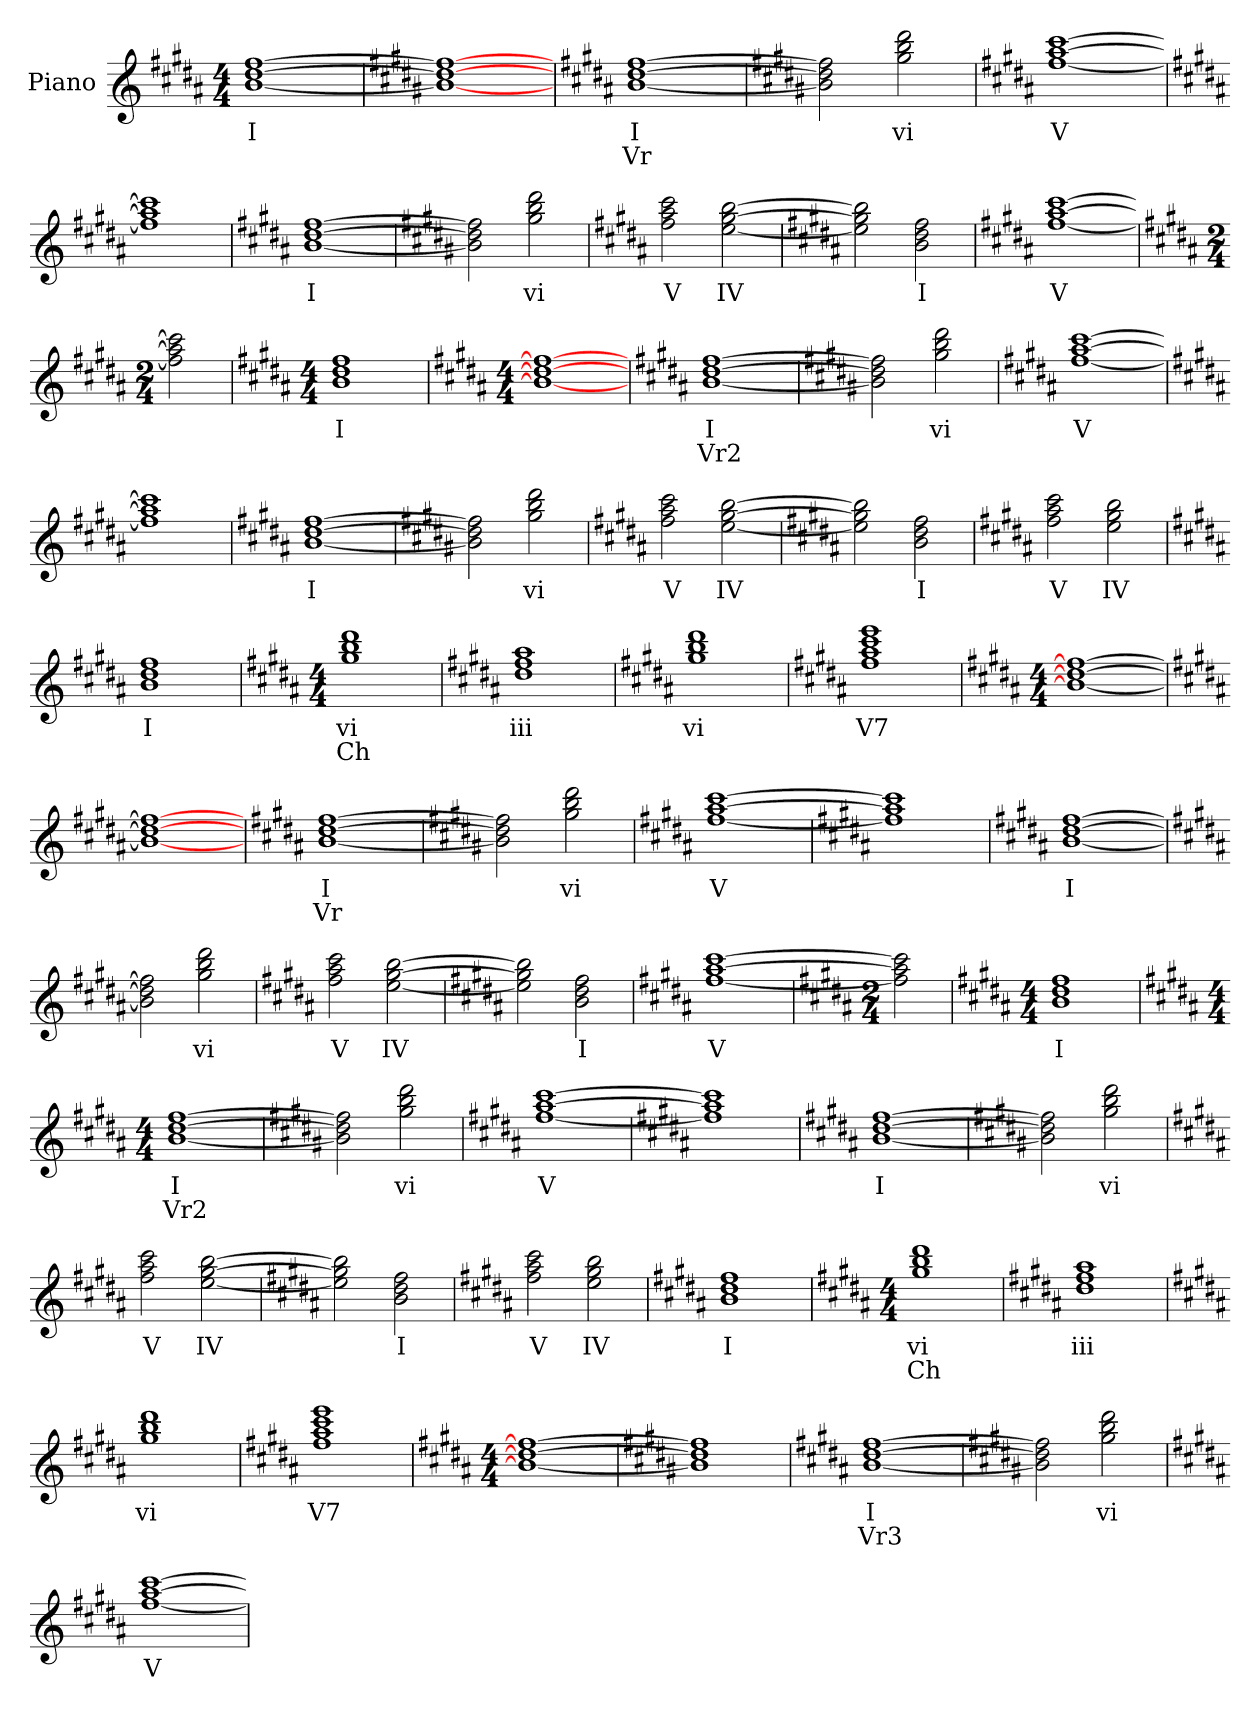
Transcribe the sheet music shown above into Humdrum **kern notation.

**kern	**text	**text
*part1	*part1	*part1
*staff1	*staff1	*staff1
*I"Piano	*	*
*I'Pno	*	*
*k[f#c#g#d#a#]	*	*
*B:	*	*
*M4/4	*	*
=	=	=
[1b [1dd# [1ff#	I	.
=	=	=
*k[f#c#g#d#a#]	*	*
*B:	*	*
1b_ 1dd#_ 1ff#_	.	.
=	=	=
*k[f#c#g#d#a#]	*	*
*B:	*	*
[1b [1dd# [1ff#	I	Vr
=	=	=
*k[f#c#g#d#a#]	*	*
*B:	*	*
2b] 2dd#] 2ff#]	.	.
2gg# 2bb 2ddd#	vi	.
=	=	=
*k[f#c#g#d#a#]	*	*
*B:	*	*
[1ff# [1aa# [1ccc#	V	.
=	=	=
*k[f#c#g#d#a#]	*	*
*B:	*	*
1ff#] 1aa#] 1ccc#]	.	.
=	=	=
*k[f#c#g#d#a#]	*	*
*B:	*	*
[1b [1dd# [1ff#	I	.
=	=	=
*k[f#c#g#d#a#]	*	*
*B:	*	*
2b] 2dd#] 2ff#]	.	.
2gg# 2bb 2ddd#	vi	.
=	=	=
*k[f#c#g#d#a#]	*	*
*B:	*	*
2ff# 2aa# 2ccc#	V	.
[2ee [2gg# [2bb	IV	.
=	=	=
*k[f#c#g#d#a#]	*	*
*B:	*	*
2ee] 2gg#] 2bb]	.	.
2b 2dd# 2ff#	I	.
=	=	=
*k[f#c#g#d#a#]	*	*
*B:	*	*
[1ff# [1aa# [1ccc#	V	.
=	=	=
*k[f#c#g#d#a#]	*	*
*B:	*	*
*M2/4	*	*
2ff#] 2aa#] 2ccc#]	.	.
=	=	=
*k[f#c#g#d#a#]	*	*
*B:	*	*
*M4/4	*	*
1b 1dd# 1ff#	I	.
=	=	=
*k[f#c#g#d#a#]	*	*
*B:	*	*
*M4/4	*	*
1b_ 1dd#_ 1ff#_	.	.
=	=	=
*k[f#c#g#d#a#]	*	*
*B:	*	*
[1b [1dd# [1ff#	I	Vr2
=	=	=
*k[f#c#g#d#a#]	*	*
*B:	*	*
2b] 2dd#] 2ff#]	.	.
2gg# 2bb 2ddd#	vi	.
=	=	=
*k[f#c#g#d#a#]	*	*
*B:	*	*
[1ff# [1aa# [1ccc#	V	.
=	=	=
*k[f#c#g#d#a#]	*	*
*B:	*	*
1ff#] 1aa#] 1ccc#]	.	.
=	=	=
*k[f#c#g#d#a#]	*	*
*B:	*	*
[1b [1dd# [1ff#	I	.
=	=	=
*k[f#c#g#d#a#]	*	*
*B:	*	*
2b] 2dd#] 2ff#]	.	.
2gg# 2bb 2ddd#	vi	.
=	=	=
*k[f#c#g#d#a#]	*	*
*B:	*	*
2ff# 2aa# 2ccc#	V	.
[2ee [2gg# [2bb	IV	.
=	=	=
*k[f#c#g#d#a#]	*	*
*B:	*	*
2ee] 2gg#] 2bb]	.	.
2b 2dd# 2ff#	I	.
=	=	=
*k[f#c#g#d#a#]	*	*
*B:	*	*
2ff# 2aa# 2ccc#	V	.
2ee 2gg# 2bb	IV	.
=	=	=
*k[f#c#g#d#a#]	*	*
*B:	*	*
1b 1dd# 1ff#	I	.
=	=	=
*k[f#c#g#d#a#]	*	*
*B:	*	*
*M4/4	*	*
1gg# 1bb 1ddd#	vi	Ch
=	=	=
*k[f#c#g#d#a#]	*	*
*B:	*	*
1dd# 1ff# 1aa#	iii	.
=	=	=
*k[f#c#g#d#a#]	*	*
*B:	*	*
1gg# 1bb 1ddd#	vi	.
=	=	=
*k[f#c#g#d#a#]	*	*
*B:	*	*
1ff# 1aa# 1ccc# 1eee	V7	.
=	=	=
*k[f#c#g#d#a#]	*	*
*B:	*	*
*M4/4	*	*
1b_ 1dd#_ 1ff#_	.	.
=	=	=
*k[f#c#g#d#a#]	*	*
*B:	*	*
1b_ 1dd#_ 1ff#_	.	.
=	=	=
*k[f#c#g#d#a#]	*	*
*B:	*	*
[1b [1dd# [1ff#	I	Vr
=	=	=
*k[f#c#g#d#a#]	*	*
*B:	*	*
2b] 2dd#] 2ff#]	.	.
2gg# 2bb 2ddd#	vi	.
=	=	=
*k[f#c#g#d#a#]	*	*
*B:	*	*
[1ff# [1aa# [1ccc#	V	.
=	=	=
*k[f#c#g#d#a#]	*	*
*B:	*	*
1ff#] 1aa#] 1ccc#]	.	.
=	=	=
*k[f#c#g#d#a#]	*	*
*B:	*	*
[1b [1dd# [1ff#	I	.
=	=	=
*k[f#c#g#d#a#]	*	*
*B:	*	*
2b] 2dd#] 2ff#]	.	.
2gg# 2bb 2ddd#	vi	.
=	=	=
*k[f#c#g#d#a#]	*	*
*B:	*	*
2ff# 2aa# 2ccc#	V	.
[2ee [2gg# [2bb	IV	.
=	=	=
*k[f#c#g#d#a#]	*	*
*B:	*	*
2ee] 2gg#] 2bb]	.	.
2b 2dd# 2ff#	I	.
=	=	=
*k[f#c#g#d#a#]	*	*
*B:	*	*
[1ff# [1aa# [1ccc#	V	.
=	=	=
*k[f#c#g#d#a#]	*	*
*B:	*	*
*M2/4	*	*
2ff#] 2aa#] 2ccc#]	.	.
=	=	=
*k[f#c#g#d#a#]	*	*
*B:	*	*
*M4/4	*	*
1b 1dd# 1ff#	I	.
=	=	=
*k[f#c#g#d#a#]	*	*
*B:	*	*
*M4/4	*	*
[1b [1dd# [1ff#	I	Vr2
=	=	=
*k[f#c#g#d#a#]	*	*
*B:	*	*
2b] 2dd#] 2ff#]	.	.
2gg# 2bb 2ddd#	vi	.
=	=	=
*k[f#c#g#d#a#]	*	*
*B:	*	*
[1ff# [1aa# [1ccc#	V	.
=	=	=
*k[f#c#g#d#a#]	*	*
*B:	*	*
1ff#] 1aa#] 1ccc#]	.	.
=	=	=
*k[f#c#g#d#a#]	*	*
*B:	*	*
[1b [1dd# [1ff#	I	.
=	=	=
*k[f#c#g#d#a#]	*	*
*B:	*	*
2b] 2dd#] 2ff#]	.	.
2gg# 2bb 2ddd#	vi	.
=	=	=
*k[f#c#g#d#a#]	*	*
*B:	*	*
2ff# 2aa# 2ccc#	V	.
[2ee [2gg# [2bb	IV	.
=	=	=
*k[f#c#g#d#a#]	*	*
*B:	*	*
2ee] 2gg#] 2bb]	.	.
2b 2dd# 2ff#	I	.
=	=	=
*k[f#c#g#d#a#]	*	*
*B:	*	*
2ff# 2aa# 2ccc#	V	.
2ee 2gg# 2bb	IV	.
=	=	=
*k[f#c#g#d#a#]	*	*
*B:	*	*
1b 1dd# 1ff#	I	.
=	=	=
*k[f#c#g#d#a#]	*	*
*B:	*	*
*M4/4	*	*
1gg# 1bb 1ddd#	vi	Ch
=	=	=
*k[f#c#g#d#a#]	*	*
*B:	*	*
1dd# 1ff# 1aa#	iii	.
=	=	=
*k[f#c#g#d#a#]	*	*
*B:	*	*
1gg# 1bb 1ddd#	vi	.
=	=	=
*k[f#c#g#d#a#]	*	*
*B:	*	*
1ff# 1aa# 1ccc# 1eee	V7	.
=	=	=
*k[f#c#g#d#a#]	*	*
*B:	*	*
*M4/4	*	*
1b_ 1dd#_ 1ff#_	.	.
=	=	=
*k[f#c#g#d#a#]	*	*
*B:	*	*
1b] 1dd#] 1ff#]	.	.
=	=	=
*k[f#c#g#d#a#]	*	*
*B:	*	*
[1b [1dd# [1ff#	I	Vr3
=	=	=
*k[f#c#g#d#a#]	*	*
*B:	*	*
2b] 2dd#] 2ff#]	.	.
2gg# 2bb 2ddd#	vi	.
=	=	=
*k[f#c#g#d#a#]	*	*
*B:	*	*
[1ff# [1aa# [1ccc#	V	.
=	=	=
*-	*-	*-
